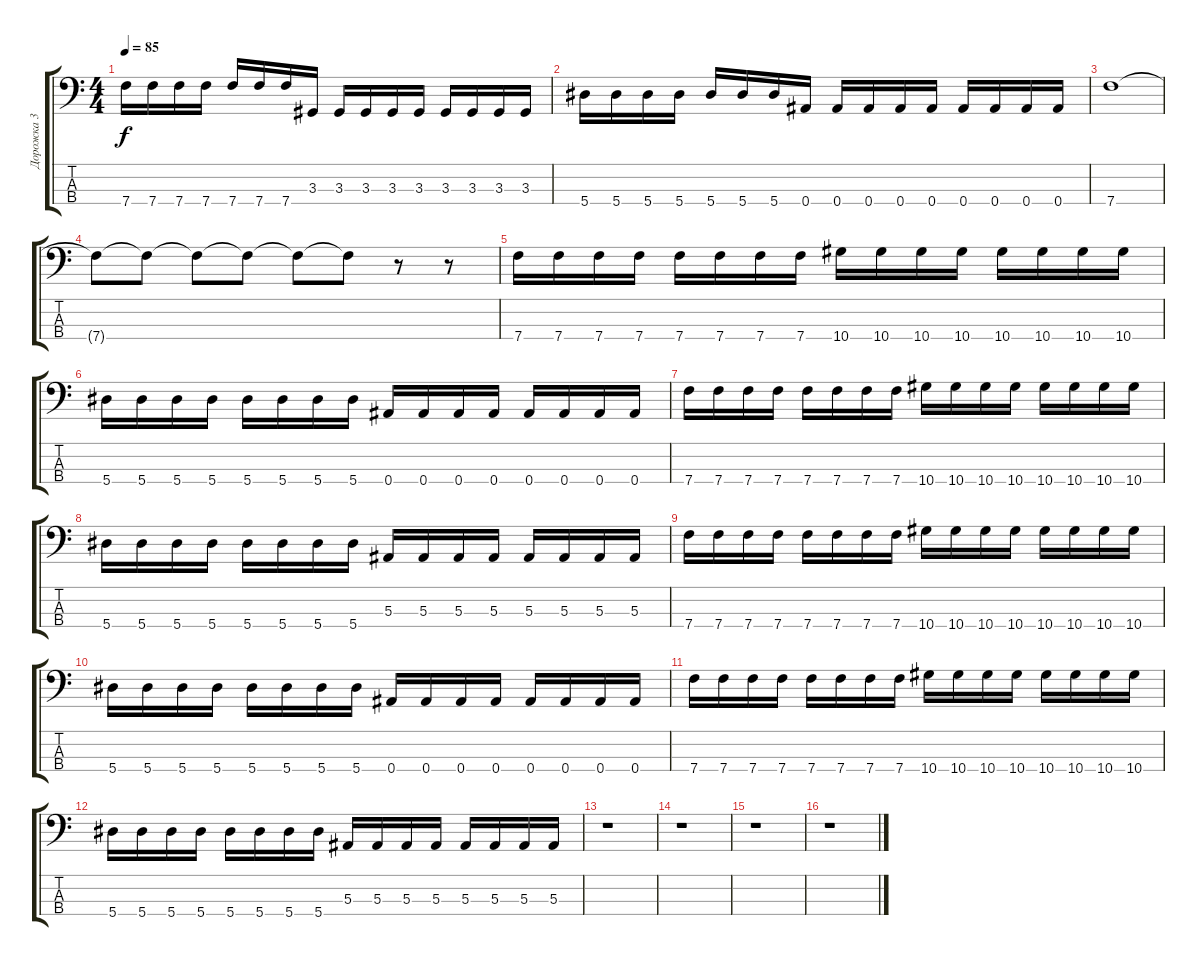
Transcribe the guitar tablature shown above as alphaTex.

\track ("Дорожка 3" "Дорожка 3") {instrument electricbassfinger}
\staff {score tabs}
\tuning (Eb2 Bb2 F1 Bb1) {hide}
\ts (4 4)
\tempo 85
\clef f4
\ks c
7.4.16{dy f} 7.4.16 7.4.16 7.4.16 7.4.16 7.4.16 7.4.16 3.3.16 3.3.16 3.3.16 3.3.16 3.3.16 3.3.16 3.3.16 3.3.16 3.3.16 |
5.4.16 5.4.16 5.4.16 5.4.16 5.4.16 5.4.16 5.4.16 0.4.16 0.4.16 0.4.16 0.4.16 0.4.16 0.4.16 0.4.16 0.4.16 0.4.16 |
7.4.1 |
7.4{t}.8 7.4{t}.8 7.4{t}.8 7.4{t}.8 7.4{t}.8 7.4{t}.8 r.8 r.8 |
7.4.16 7.4.16 7.4.16 7.4.16 7.4.16 7.4.16 7.4.16 7.4.16 10.4.16 10.4.16 10.4.16 10.4.16 10.4.16 10.4.16 10.4.16 10.4.16 |
5.4.16 5.4.16 5.4.16 5.4.16 5.4.16 5.4.16 5.4.16 5.4.16 0.4.16 0.4.16 0.4.16 0.4.16 0.4.16 0.4.16 0.4.16 0.4.16 |
7.4.16 7.4.16 7.4.16 7.4.16 7.4.16 7.4.16 7.4.16 7.4.16 10.4.16 10.4.16 10.4.16 10.4.16 10.4.16 10.4.16 10.4.16 10.4.16 |
5.4.16 5.4.16 5.4.16 5.4.16 5.4.16 5.4.16 5.4.16 5.4.16 5.3.16 5.3.16 5.3.16 5.3.16 5.3.16 5.3.16 5.3.16 5.3.16 |
7.4.16 7.4.16 7.4.16 7.4.16 7.4.16 7.4.16 7.4.16 7.4.16 10.4.16 10.4.16 10.4.16 10.4.16 10.4.16 10.4.16 10.4.16 10.4.16 |
5.4.16 5.4.16 5.4.16 5.4.16 5.4.16 5.4.16 5.4.16 5.4.16 0.4.16 0.4.16 0.4.16 0.4.16 0.4.16 0.4.16 0.4.16 0.4.16 |
7.4.16 7.4.16 7.4.16 7.4.16 7.4.16 7.4.16 7.4.16 7.4.16 10.4.16 10.4.16 10.4.16 10.4.16 10.4.16 10.4.16 10.4.16 10.4.16 |
5.4.16 5.4.16 5.4.16 5.4.16 5.4.16 5.4.16 5.4.16 5.4.16 5.3.16 5.3.16 5.3.16 5.3.16 5.3.16 5.3.16 5.3.16 5.3.16 |
r.1 |
r.1 |
r.1 |
r.1
